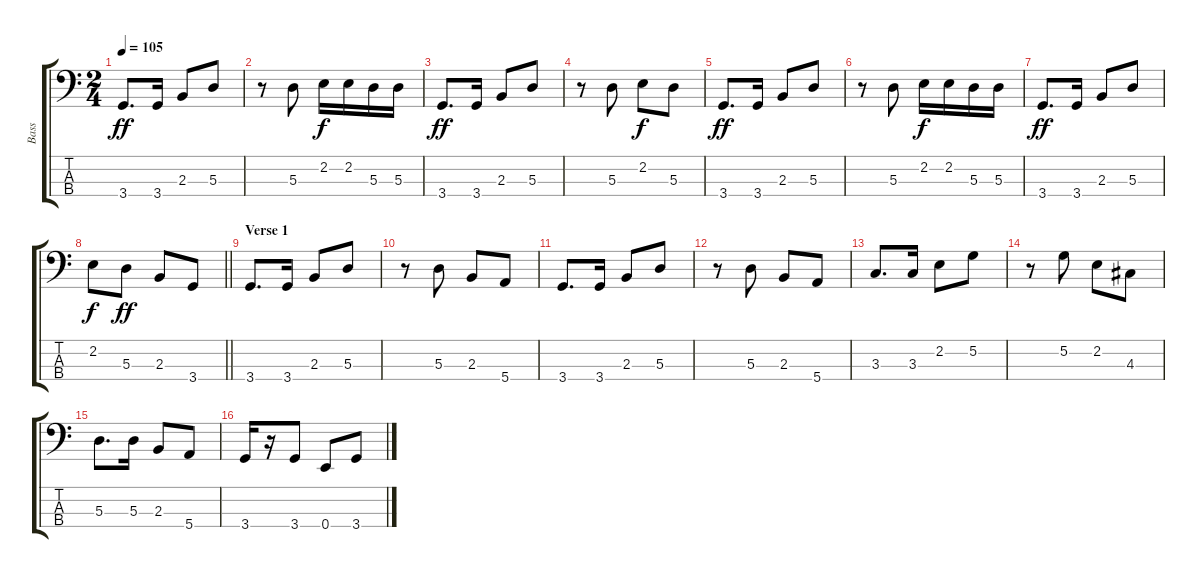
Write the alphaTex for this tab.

\track ("Bass" "Bass") {instrument electricbasspick}
\staff {score tabs}
\tuning (G2 D2 A1 E1) {hide}
\ts (2 4)
\tempo 105
\clef f4
\ks c
3.4.8{d dy ff instrument electricbasspick} 3.4.16 2.3.8 5.3.8 |
r.8 5.3.8 2.2.16{dy f} 2.2.16 5.3.16 5.3.16 |
3.4.8{d dy ff} 3.4.16 2.3.8 5.3.8 |
r.8 5.3.8 2.2.8{dy f} 5.3.8 |
3.4.8{d dy ff} 3.4.16 2.3.8 5.3.8 |
r.8 5.3.8 2.2.16{dy f} 2.2.16 5.3.16 5.3.16 |
3.4.8{d dy ff} 3.4.16 2.3.8 5.3.8 |
\barLineRight lightlight
2.2.8{dy f} 5.3.8{dy ff} 2.3.8 3.4.8 |
\section ("" "Verse 1")
3.4.8{d} 3.4.16 2.3.8 5.3.8 |
r.8 5.3.8 2.3.8 5.4.8 |
3.4.8{d} 3.4.16 2.3.8 5.3.8 |
r.8 5.3.8 2.3.8 5.4.8 |
3.3.8{d} 3.3.16 2.2.8 5.2.8 |
r.8 5.2.8 2.2.8 4.3.8 |
5.3.8{d} 5.3.16 2.3.8 5.4.8 |
3.4.16 r.16 3.4.8 0.4.8 3.4.8
